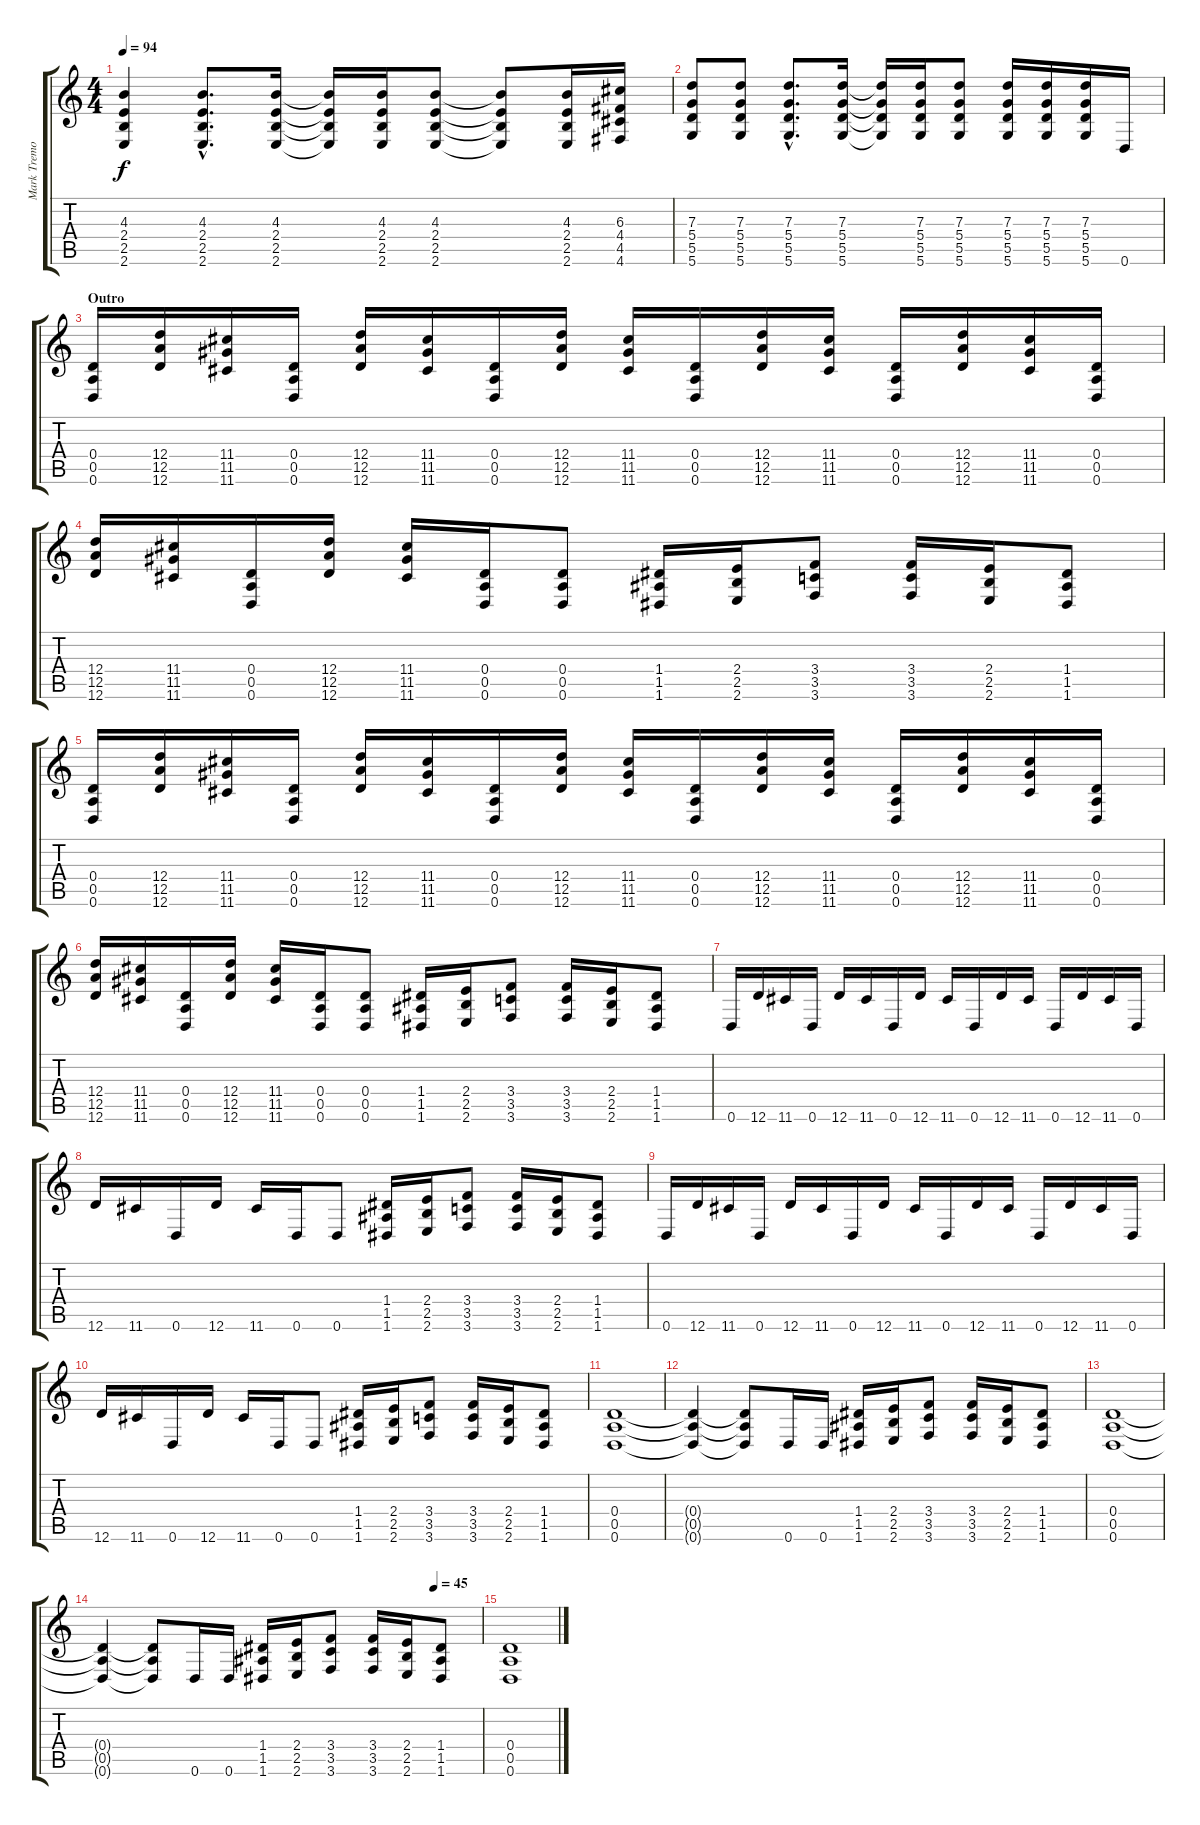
\track ("Mark Tremonti" "Mark Tremo") {instrument distortionguitar}
\staff {score tabs}
\tuning (E4 B3 G3 D3 A2 D2) {hide}
\ts (4 4)
\tempo 94
\clef g2
\ks c
(4.3 2.4 2.5 2.6).4{dy f} (4.3{hac} 2.4{hac} 2.5{hac} 2.6{hac}).8{d} (4.3 2.4 2.5 2.6).16 (4.3{t} 2.4{t} 2.5{t} 2.6{t}).16 (4.3 2.4 2.5 2.6).16 (4.3 2.4 2.5 2.6).8 (4.3{t} 2.4{t} 2.5{t} 2.6{t}).8 (4.3 2.4 2.5 2.6).16 (6.3 4.4 4.5 4.6).16 |
(7.3 5.4 5.5 5.6).8 (7.3 5.4 5.5 5.6).8 (7.3{hac} 5.4{hac} 5.5{hac} 5.6{hac}).8{d} (7.3 5.4 5.5 5.6).16 (7.3{t} 5.4{t} 5.5{t} 5.6{t}).16 (7.3 5.4 5.5 5.6).16 (7.3 5.4 5.5 5.6).8 (7.3 5.4 5.5 5.6).16 (7.3 5.4 5.5 5.6).16 (7.3 5.4 5.5 5.6).16 0.6.16 |
\section ("" "Outro")
(0.4 0.5 0.6).16 (12.4 12.5 12.6).16 (11.4 11.5 11.6).16 (0.4 0.5 0.6).16 (12.4 12.5 12.6).16 (11.4 11.5 11.6).16 (0.4 0.5 0.6).16 (12.4 12.5 12.6).16 (11.4 11.5 11.6).16 (0.4 0.5 0.6).16 (12.4 12.5 12.6).16 (11.4 11.5 11.6).16 (0.4 0.5 0.6).16 (12.4 12.5 12.6).16 (11.4 11.5 11.6).16 (0.4 0.5 0.6).16 |
(12.4 12.5 12.6).16 (11.4 11.5 11.6).16 (0.4 0.5 0.6).16 (12.4 12.5 12.6).16 (11.4 11.5 11.6).16 (0.4 0.5 0.6).16 (0.4 0.5 0.6).8 (1.4 1.5 1.6).16 (2.4 2.5 2.6).16 (3.4 3.5 3.6).8 (3.4 3.5 3.6).16 (2.4 2.5 2.6).16 (1.4 1.5 1.6).8 |
(0.4 0.5 0.6).16 (12.4 12.5 12.6).16 (11.4 11.5 11.6).16 (0.4 0.5 0.6).16 (12.4 12.5 12.6).16 (11.4 11.5 11.6).16 (0.4 0.5 0.6).16 (12.4 12.5 12.6).16 (11.4 11.5 11.6).16 (0.4 0.5 0.6).16 (12.4 12.5 12.6).16 (11.4 11.5 11.6).16 (0.4 0.5 0.6).16 (12.4 12.5 12.6).16 (11.4 11.5 11.6).16 (0.4 0.5 0.6).16 |
(12.4 12.5 12.6).16 (11.4 11.5 11.6).16 (0.4 0.5 0.6).16 (12.4 12.5 12.6).16 (11.4 11.5 11.6).16 (0.4 0.5 0.6).16 (0.4 0.5 0.6).8 (1.4 1.5 1.6).16 (2.4 2.5 2.6).16 (3.4 3.5 3.6).8 (3.4 3.5 3.6).16 (2.4 2.5 2.6).16 (1.4 1.5 1.6).8 |
0.6.16 12.6.16 11.6.16 0.6.16 12.6.16 11.6.16 0.6.16 12.6.16 11.6.16 0.6.16 12.6.16 11.6.16 0.6.16 12.6.16 11.6.16 0.6.16 |
12.6.16 11.6.16 0.6.16 12.6.16 11.6.16 0.6.16 0.6.8 (1.4 1.5 1.6).16 (2.4 2.5 2.6).16 (3.4 3.5 3.6).8 (3.4 3.5 3.6).16 (2.4 2.5 2.6).16 (1.4 1.5 1.6).8 |
0.6.16 12.6.16 11.6.16 0.6.16 12.6.16 11.6.16 0.6.16 12.6.16 11.6.16 0.6.16 12.6.16 11.6.16 0.6.16 12.6.16 11.6.16 0.6.16 |
12.6.16 11.6.16 0.6.16 12.6.16 11.6.16 0.6.16 0.6.8 (1.4 1.5 1.6).16 (2.4 2.5 2.6).16 (3.4 3.5 3.6).8 (3.4 3.5 3.6).16 (2.4 2.5 2.6).16 (1.4 1.5 1.6).8 |
(0.4 0.5 0.6).1 |
(0.4{t} 0.5{t} 0.6{t}).4 (0.4{t} 0.5{t} 0.6{t}).8 0.6.16 0.6.16 (1.4 1.5 1.6).16 (2.4 2.5 2.6).16 (3.4 3.5 3.6).8 (3.4 3.5 3.6).16 (2.4 2.5 2.6).16 (1.4 1.5 1.6).8 |
(0.4 0.5 0.6).1 |
\tempo (45 0.875)
(0.4{t} 0.5{t} 0.6{t}).4 (0.4{t} 0.5{t} 0.6{t}).8 0.6.16 0.6.16 (1.4 1.5 1.6).16 (2.4 2.5 2.6).16 (3.4 3.5 3.6).8 (3.4 3.5 3.6).16 (2.4 2.5 2.6).16 (1.4 1.5 1.6).8 |
(0.4 0.5 0.6).1
